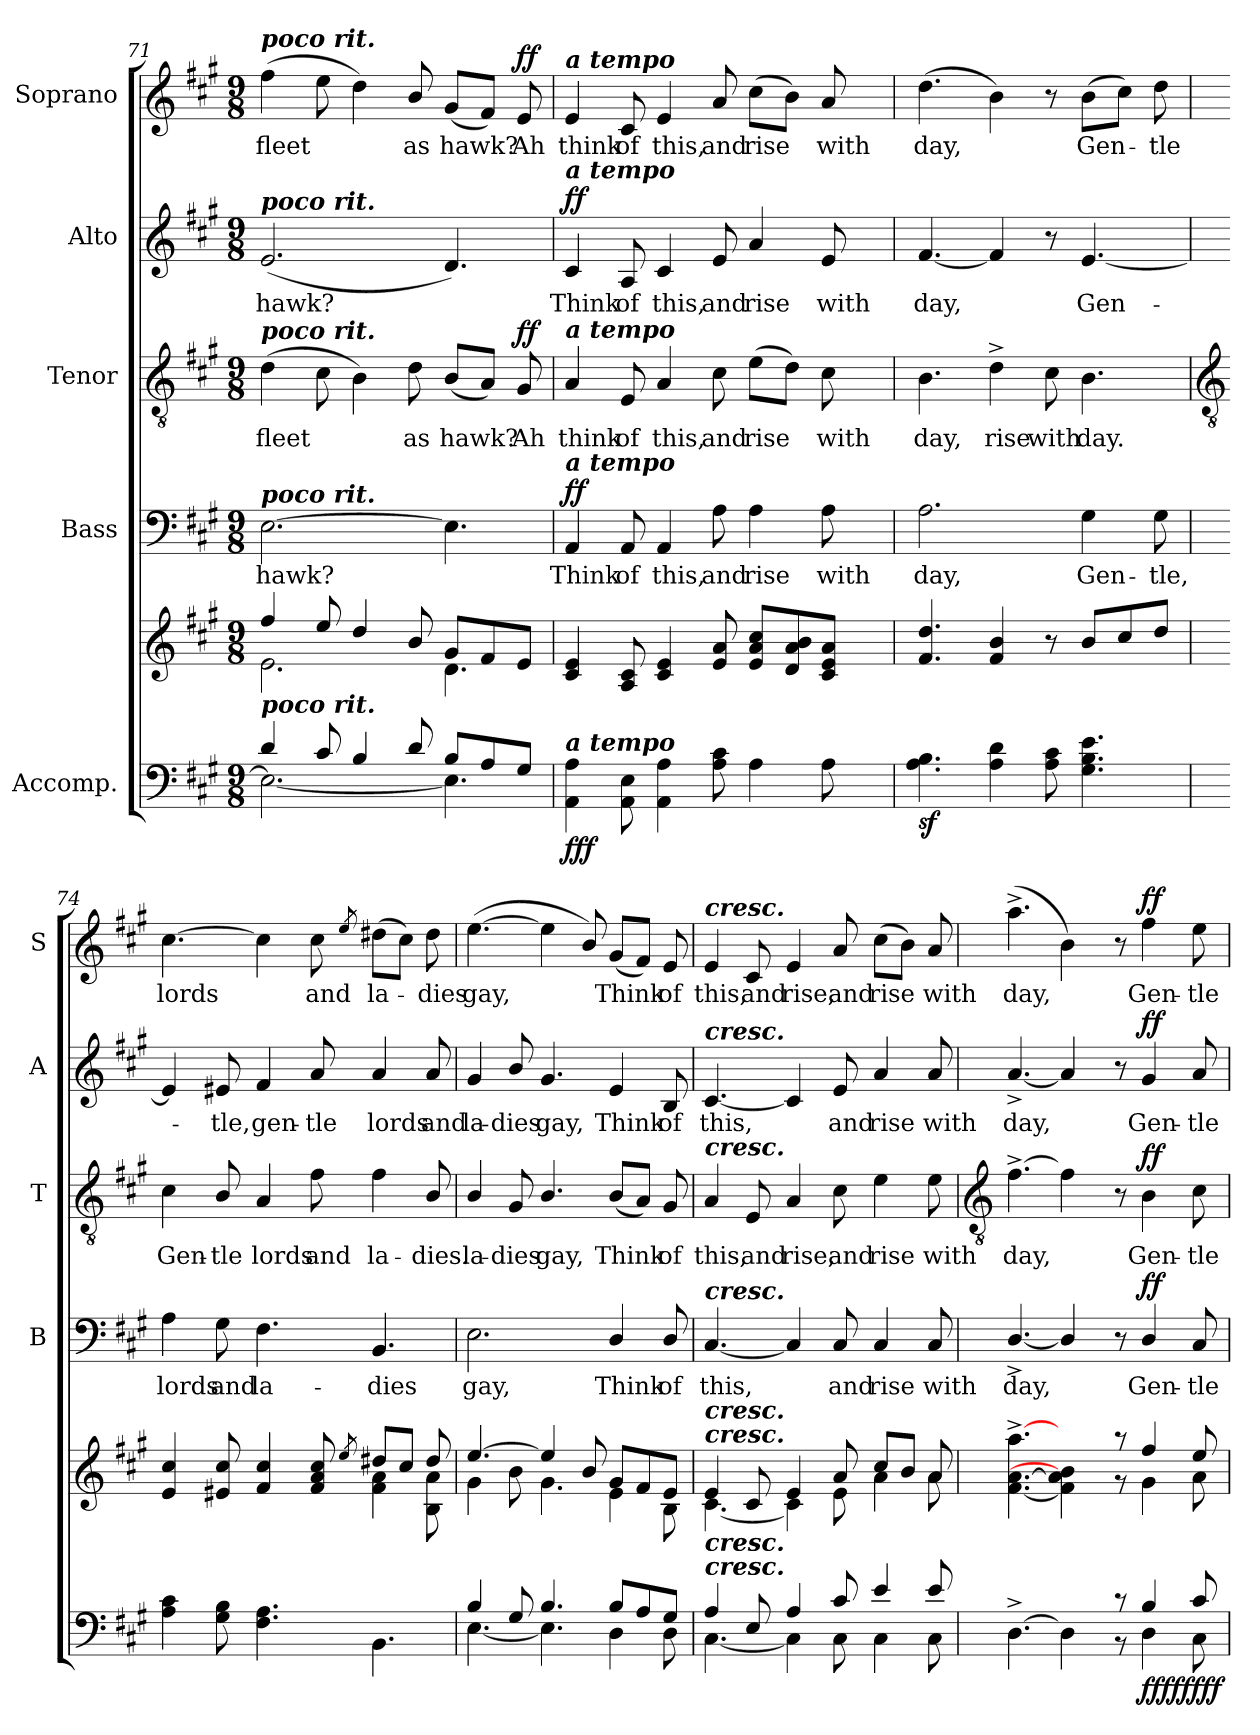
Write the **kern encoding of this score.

**kern	**kern	**dynam	**kern	**text	**dynam	**kern	**text	**dynam	**kern	**text	**dynam	**kern	**text	**dynam
*part5	*part5	*part5	*part4	*part4	*part4	*part3	*part3	*part3	*part2	*part2	*part2	*part1	*part1	*part1
*staff6	*staff5	*staff5/6	*staff4	*staff4	*staff4	*staff3	*staff3	*staff3	*staff2	*staff2	*staff2	*staff1	*staff1	*staff1
*I"Accomp.	*	*	*I"Bass	*	*	*I"Tenor	*	*	*I"Alto	*	*	*I"Soprano	*	*
*	*	*	*I'B	*	*	*I'T	*	*	*I'A	*	*	*I'S	*	*
!!LO:LB:g=z
*clefF4	*clefG2	*	*clefF4	*	*	*clefGv2	*	*	*clefG2	*	*	*clefG2	*	*
*k[f#c#g#]	*k[f#c#g#]	*	*k[f#c#g#]	*	*	*k[f#c#g#]	*	*	*k[f#c#g#]	*	*	*k[f#c#g#]	*	*
*A:	*A:	*	*A:	*	*	*A:	*	*	*A:	*	*	*A:	*	*
*M9/8	*M9/8	*	*M9/8	*	*	*M9/8	*	*	*M9/8	*	*	*M9/8	*	*
=71	=71	=71	=71	=71	=71	=71	=71	=71	=71	=71	=71	=71	=71	=71
*^	*^	*	*	*	*	*	*	*	*	*	*	*	*	*
!	!	!	!	!	!	!	!	!	!	!	!	!	!	!LO:TX:a:Bi:t=poco rit.	!	!
!	!	!	!	!	!	!	!	!	!	!	!LO:TX:a:Bi:t=poco rit.	!	!	!	!	!
!	!	!	!	!	!	!	!	!LO:TX:a:Bi:t=poco rit.	!	!	!	!	!	!	!	!
!	!	!	!	!	!LO:TX:a:Bi:t=poco rit.	!	!	!	!	!	!	!	!	!	!	!
!LO:TX:a:Bi:t=poco rit.	!	!	!	!	!	!	!	!	!	!	!	!	!	!	!	!
!	!	!	!	!	!	!LO:LY:b	!	!	!LO:LY:b	!	!	!LO:LY:b	!	!	!LO:LY:b	!
4d/	2.E\_	4ff#/	2.e\	.	[2.E	hawk?	.	(>4d	fleet	.	(<2.e	hawk?	.	(>4ff#	fleet	.
8c#/	.	8ee/	.	.	.	.	.	8c#	.	.	.	.	.	8ee	.	.
4B/	.	4dd/	.	.	.	.	.	4B)	.	.	.	.	.	4dd)	.	.
!	!	!	!	!	!	!	!	!	!LO:LY:b	!	!	!	!	!	!LO:LY:b	!
8d/	.	8b/	.	.	.	.	.	8d	as	.	.	.	.	8b/	as	.
!	!	!	!	!	!	!	!	!	!LO:LY:b	!	!	!	!	!	!LO:LY:b	!
8B/L	4.E\]	8g#/L	4.d\	.	4.E]	.	.	(<8BL	hawk?	.	4.d)	.	.	(<8g#L	hawk?	.
8A/	.	8f#/	.	.	.	.	.	8AJ)	.	.	.	.	.	8f#J)	.	.
!	!	!	!	!	!	!	!	!	!LO:LY:b	!LO:DY:b	!	!	!	!	!LO:LY:b	!LO:DY:b
8G#/J	.	8e/J	.	.	.	.	.	8G#	Ah	ff	.	.	.	8e	Ah	ff
=72	=72	=72	=72	=72	=72	=72	=72	=72	=72	=72	=72	=72	=72	=72	=72	=72
!	!	!	!	!	!	!	!	!	!	!	!	!	!	!LO:TX:a:Bi:t=a tempo	!	!
!	!	!	!	!	!	!	!	!	!	!	!LO:TX:a:Bi:t=a tempo	!	!	!	!	!
!	!	!	!	!	!	!	!	!LO:TX:a:Bi:t=a tempo	!	!	!	!	!	!	!	!
!	!	!	!	!	!LO:TX:a:Bi:t=a tempo	!	!	!	!	!	!	!	!	!	!	!
!LO:TX:a:Bi:t=a tempo	!	!	!	!	!	!	!	!	!	!	!	!	!	!	!	!
!	!	!	!	!LO:DY:b=2	!	!LO:LY:b	!	!	!LO:LY:b	!	!	!LO:LY:b	!	!	!LO:LY:b	!
!	!	!	!	!LO:DY:n=1:b	!	!	!LO:DY:b	!	!	!	!	!	!LO:DY:b	!	!	!
1ryy	4AA\ 4A\	4c#/ 4e/	1ryy	f ff	4AA	Think	ff	4A	think	.	4c#	Think	ff	4e	think	.
!	!	!	!	!	!	!LO:LY:b	!	!	!LO:LY:b	!	!	!LO:LY:b	!	!	!LO:LY:b	!
.	8AA\ 8E\	8A/ 8c#/	.	.	8AA	of	.	8E	of	.	8A	of	.	8c#	of	.
!	!	!	!	!	!	!LO:LY:b	!	!	!LO:LY:b	!	!	!LO:LY:b	!	!	!LO:LY:b	!
.	4AA\ 4A\	4c#/ 4e/	.	.	4AA	this,	.	4A	this,	.	4c#	this,	.	4e	this,	.
!	!	!	!	!	!	!LO:LY:b	!	!	!LO:LY:b	!	!	!LO:LY:b	!	!	!LO:LY:b	!
.	8A\ 8c#\	8e/ 8a/	.	.	8A	and	.	8c#	and	.	8e	and	.	8a	and	.
!	!	!	!	!	!	!LO:LY:b	!	!	!LO:LY:b	!	!	!LO:LY:b	!	!	!LO:LY:b	!
.	4A\	8e/ 8a/ 8cc#/L	.	.	4A	rise	.	(>8eL	rise	.	4a	rise	.	(>8cc#L	rise	.
.	.	8d/ 8a/ 8b/	.	.	.	.	.	8dJ)	.	.	.	.	.	8bJ)	.	.
!	!	!	!	!	!	!LO:LY:b	!	!	!LO:LY:b	!	!	!LO:LY:b	!	!	!LO:LY:b	!
8ryy	8A\	8c#/ 8e/ 8a/J	8ryy	.	8A	with	.	8c#	with	.	8e	with	.	8a	with	.
8ryy	8ryy	8ryy	8ryy	.	8ryy	.	.	8ryy	.	.	8ryy	.	.	8ryy	.	.
=73	=73	=73	=73	=73	=73	=73	=73	=73	=73	=73	=73	=73	=73	=73	=73	=73
!	!	!	!	!LO:DY:b=2	!	!LO:LY:b	!	!	!LO:LY:b	!	!	!LO:LY:b	!	!	!LO:LY:b	!
1ryy	4.A\ 4.B\	4.f#/ 4.dd/	1ryy	sf	2.A	day,	.	4.B	day,	.	[4.f#	day,	.	(>4.dd	day,	.
!	!	!	!	!	!	!	!	!	!LO:LY:b	!	!	!	!	!	!	!
.	4A\ 4d\	4f#/ 4b/	.	.	.	.	.	4d^	rise	.	4f#]	.	.	4b)	.	.
!	!	!	!	!	!	!	!	!	!LO:LY:b	!	!	!	!	!	!	!
.	8A\ 8c#\	8r	.	.	.	.	.	8c#	with	.	8r	.	.	8r	.	.
!	!	!	!	!	!	!LO:LY:b	!	!	!LO:LY:b	!	!	!LO:LY:b	!	!	!LO:LY:b	!
.	4.G#\ 4.B\ 4.e\	8b/L	.	.	4G#	Gen-	.	4.B	day.	.	[4.e	Gen-	.	(>8bL	Gen-	.
.	.	8cc#/	.	.	.	.	.	.	.	.	.	.	.	8cc#J)	.	.
!	!	!	!	!	!	!LO:LY:b	!	!	!	!	!	!	!	!	!LO:LY:b	!
8ryy	.	8dd/J	8ryy	.	8G#	-tle,	.	.	.	.	.	.	.	8dd	tle	.
!!LO:LB:g=z
=74	=74	=74	=74	=74	=74	=74	=74	=74	=74	=74	=74	=74	=74	=74	=74	=74
*	*	*	*	*	*	*	*	*clefGv2	*	*	*	*	*	*	*	*
!	!	!	!	!	!	!LO:LY:b	!	!	!LO:LY:b	!	!	!	!	!	!LO:LY:b	!
1ryy	4A\ 4c#\	4e/ 4cc#/	2ryy	.	4A	lords	.	4c#	Gen-	.	4e]	.	.	[4.cc#	lords	.
!	!	!	!	!	!	!LO:LY:b	!	!	!LO:LY:b	!	!	!LO:LY:b	!	!	!	!
.	8G#\ 8B\	8e#X/ 8cc#/	.	.	8G#	and	.	8B/	-tle	.	8e#X	tle,	.	.	.	.
!	!	!	!	!	!	!LO:LY:b	!	!	!LO:LY:b	!	!	!LO:LY:b	!	!	!	!
.	4.F#\ 4.A\	4f#/ 4cc#/	.	.	4.F#	la-	.	4A	lords	.	4f#	gen-	.	4cc#]	.	.
.	.	.	8.ryy	.	.	.	.	.	.	.	.	.	.	.	.	.
!	!	!	!	!	!	!	!	!	!LO:LY:b	!	!	!LO:LY:b	!	!	!LO:LY:b	!
.	.	8f#/ 8a/ 8cc#/	.	.	.	.	.	8f#	and	.	8a	-tle	.	8cc#	and	.
.	.	.	16ryy	.	.	.	.	.	.	.	.	.	.	.	.	.
.	.	8qee	.	.	.	.	.	.	.	.	.	.	.	8qee/	.	.
!	!	!	!	!	!	!LO:LY:b	!	!	!LO:LY:b	!	!	!LO:LY:b	!	!	!LO:LY:b	!
.	4.BB\	8dd#X/L	4f#\ 4a\	.	4.BB	-dies	.	4f#	la-	.	4a	lords	.	(>8dd#XL	la-	.
.	.	8cc#/J	.	.	.	.	.	.	.	.	.	.	.	8cc#J)	.	.
!	!	!	!	!	!	!	!	!	!LO:LY:b	!	!	!LO:LY:b	!	!	!LO:LY:b	!
8ryy	.	8dd#/	8B\ 8a\	.	.	.	.	8B/	-dies.	.	8a	and	.	8dd#	dies	.
=75	=75	=75	=75	=75	=75	=75	=75	=75	=75	=75	=75	=75	=75	=75	=75	=75
!	!	!	!	!	!	!LO:LY:b	!	!	!LO:LY:b	!	!	!LO:LY:b	!	!	!LO:LY:b	!
4B/	[4.E\	[4.ee/	4g#\	.	2.E	gay,	.	4B/	la-	.	4g#	la-	.	(>[4.ee	gay,	.
!	!	!	!	!	!	!	!	!	!LO:LY:b	!	!	!LO:LY:b	!	!	!	!
8G#/	.	.	8b\	.	.	.	.	8G#	-dies	.	8b/	-dies	.	.	.	.
!	!	!	!	!	!	!	!	!	!LO:LY:b	!	!	!LO:LY:b	!	!	!	!
4.B/	4.E\]	4ee/]	4.g#\	.	.	.	.	4.B/	gay,	.	4.g#	gay,	.	4ee]	.	.
.	.	8b/	.	.	.	.	.	.	.	.	.	.	.	8b/)	.	.
!	!	!	!	!	!	!LO:LY:b	!	!	!LO:LY:b	!	!	!LO:LY:b	!	!	!LO:LY:b	!
8B/L	4D\	8g#/L	4e\	.	4D/	Think	.	(<8BL	Think	.	4e	Think	.	(<8g#L	Think	.
8A/	.	8f#/	.	.	.	.	.	8AJ)	.	.	.	.	.	8f#J)	.	.
!	!	!	!	!	!	!LO:LY:b	!	!	!LO:LY:b	!	!	!LO:LY:b	!	!	!LO:LY:b	!
8G#/J	8D\	8e/J	8B\	.	8D/	of	.	8G#	of	.	8B	of	.	8e	of	.
=76	=76	=76	=76	=76	=76	=76	=76	=76	=76	=76	=76	=76	=76	=76	=76	=76
!	!	!	!	!	!	!	!	!	!	!	!	!	!	!LO:TX:a:Bi:t=cresc.	!	!
!	!	!	!	!	!	!	!	!	!	!	!LO:TX:a:Bi:t=cresc.	!	!	!	!	!
!	!	!	!	!	!	!	!	!LO:TX:a:Bi:t=cresc.	!	!	!	!	!	!	!	!
!	!	!	!	!	!LO:TX:a:Bi:t=cresc.	!	!	!	!	!	!	!	!	!	!	!
!	!	!LO:TX:a:Bi:t=cresc.	!	!	!	!	!	!	!	!	!	!	!	!	!	!
!	!	!LO:TX:a:Bi:t=cresc.	!	!	!	!	!	!	!	!	!	!	!	!	!	!
!LO:TX:a:Bi:t=cresc.	!	!	!	!	!	!	!	!	!	!	!	!	!	!	!	!
!LO:TX:a:Bi:t=cresc.	!	!	!	!	!	!	!	!	!	!	!	!	!	!	!	!
!	!	!	!	!	!	!LO:LY:b	!	!	!LO:LY:b	!	!	!LO:LY:b	!	!	!LO:LY:b	!
4A/	[4.C#\	4e/	[4.c#\	.	[4.C#	this,	.	4A	this,	.	[4.c#	this,	.	4e	this,	.
!	!	!	!	!	!	!	!	!	!LO:LY:b	!	!	!	!	!	!LO:LY:b	!
8E/	.	8c#/	.	.	.	.	.	8E	and	.	.	.	.	8c#	and	.
!	!	!	!	!	!	!	!	!	!LO:LY:b	!	!	!	!	!	!LO:LY:b	!
4A/	4C#\]	4e/	4c#\]	.	4C#]	.	.	4A	rise,	.	4c#]	.	.	4e	rise,	.
!	!	!	!	!	!	!LO:LY:b	!	!	!LO:LY:b	!	!	!LO:LY:b	!	!	!LO:LY:b	!
8c#/	8C#\	8a/	8e\	.	8C#	and	.	8c#	and	.	8e	and	.	8a	and	.
!	!	!	!	!	!	!LO:LY:b	!	!	!LO:LY:b	!	!	!LO:LY:b	!	!	!LO:LY:b	!
4e/	4C#\	8cc#/L	4a\	.	4C#	rise	.	4e	rise	.	4a	rise	.	(>8cc#L	rise	.
.	.	8b/J	.	.	.	.	.	.	.	.	.	.	.	8bJ)	.	.
!	!	!	!	!	!	!LO:LY:b	!	!	!LO:LY:b	!	!	!LO:LY:b	!	!	!LO:LY:b	!
8e/	8C#\	8a/	8a\	.	8C#	with	.	8e	with	.	8a	with	.	8a	with	.
!!LO:LB:g=z
=77	=77	=77	=77	=77	=77	=77	=77	=77	=77	=77	=77	=77	=77	=77	=77	=77
*	*	*	*	*	*	*	*	*clefGv2	*	*	*	*	*	*	*	*
!	!	!	!	!	!	!LO:LY:b	!	!	!LO:LY:b	!	!	!LO:LY:b	!	!	!LO:LY:b	!
2ryy	[4.D^\	2ryy	[4.f#\^ [4.a\^ [4.aa\^	.	[4.D^/	day,	.	[4.f#^	day,	.	[4.a^	day,	.	(4.aa^	day,	.
.	4D\]	.	4f#\] 4a\] 4b\]	.	4D/]	.	.	4f#]	.	.	4a]	.	.	4b)	.	.
8ryy	.	8ryy	.	.	.	.	.	.	.	.	.	.	.	.	.	.
8r	8r	8r	8r	.	8r	.	.	8r	.	.	8r	.	.	8r	.	.
!	!	!	!	!LO:DY:b=2	!	!LO:LY:b	!	!	!LO:LY:b	!	!	!LO:LY:b	!	!	!LO:LY:b	!
!	!	!	!	!LO:DY:n=1:b=2	!	!	!	!	!	!	!	!	!	!	!	!
!	!	!	!	!LO:DY:n=2:b	!	!	!	!	!	!	!	!	!	!	!	!
!	!	!	!	!LO:DY:n=3:b	!	!	!LO:DY:b	!	!	!LO:DY:b	!	!	!LO:DY:b	!	!	!LO:DY:b
4B/	4D\	4ff#/	4g#\	ff ff ff ff	4D/	Gen-	ff	4B	Gen-	ff	4g#	Gen-	ff	4ff#	Gen-	ff
!	!	!	!	!	!	!LO:LY:b	!	!	!LO:LY:b	!	!	!LO:LY:b	!	!	!LO:LY:b	!
8c#/	8C#\	8ee/	8a\	.	8C#	-tle	.	8c#	-tle	.	8a	-tle	.	8ee	-tle	.
*v	*v	*	*	*	*	*	*	*	*	*	*	*	*	*	*	*
*	*v	*v	*	*	*	*	*	*	*	*	*	*	*	*	*
=	=	=	=	=	=	=	=	=	=	=	=	=	=	=
*-	*-	*-	*-	*-	*-	*-	*-	*-	*-	*-	*-	*-	*-	*-
